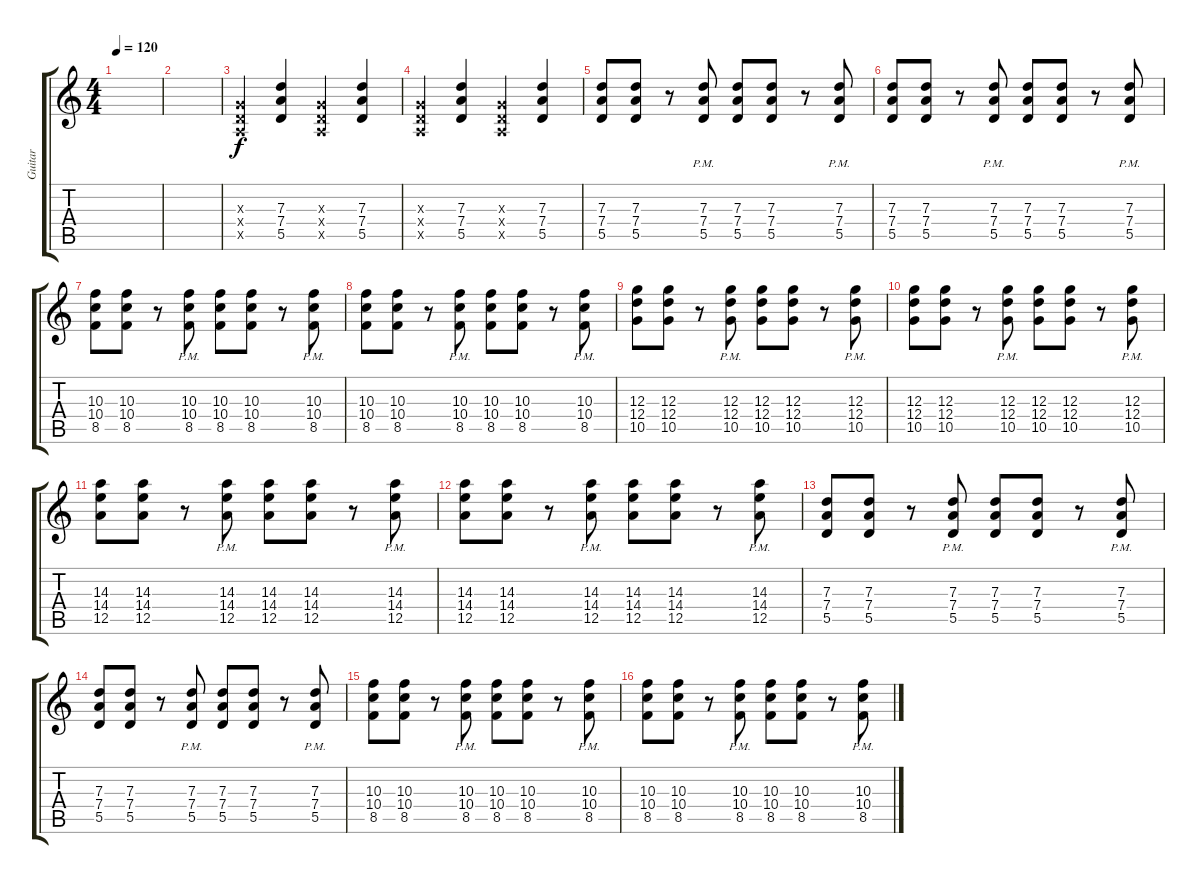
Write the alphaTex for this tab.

\track ("Guitar" "Guitar") {instrument overdrivenguitar}
\staff {score tabs}
\tuning (E4 B3 G3 D3 A2 E2) {hide}
\ts (4 4)
\tempo 120
\clef g2
\ks c
|
|
(0.3{x} 0.4{x} 0.5{x}).4 (7.3 7.4 5.5).4 (0.3{x} 0.4{x} 0.5{x}).4 (7.3 7.4 5.5).4 |
(0.3{x} 0.4{x} 0.5{x}).4 (7.3 7.4 5.5).4 (0.3{x} 0.4{x} 0.5{x}).4 (7.3 7.4 5.5).4 |
(7.3 7.4 5.5).8 (7.3 7.4 5.5).8 r.8 (7.3{pm} 7.4{pm} 5.5{pm}).8 (7.3 7.4 5.5).8 (7.3 7.4 5.5).8 r.8 (7.3{pm} 7.4{pm} 5.5{pm}).8 |
(7.3 7.4 5.5).8 (7.3 7.4 5.5).8 r.8 (7.3{pm} 7.4{pm} 5.5{pm}).8 (7.3 7.4 5.5).8 (7.3 7.4 5.5).8 r.8 (7.3{pm} 7.4{pm} 5.5{pm}).8 |
(10.3 10.4 8.5).8 (10.3 10.4 8.5).8 r.8 (10.3{pm} 10.4{pm} 8.5{pm}).8 (10.3 10.4 8.5).8 (10.3 10.4 8.5).8 r.8 (10.3{pm} 10.4{pm} 8.5{pm}).8 |
(10.3 10.4 8.5).8 (10.3 10.4 8.5).8 r.8 (10.3{pm} 10.4{pm} 8.5{pm}).8 (10.3 10.4 8.5).8 (10.3 10.4 8.5).8 r.8 (10.3{pm} 10.4{pm} 8.5{pm}).8 |
(12.3 12.4 10.5).8 (12.3 12.4 10.5).8 r.8 (12.3{pm} 12.4{pm} 10.5{pm}).8 (12.3 12.4 10.5).8 (12.3 12.4 10.5).8 r.8 (12.3{pm} 12.4{pm} 10.5{pm}).8 |
(12.3 12.4 10.5).8 (12.3 12.4 10.5).8 r.8 (12.3{pm} 12.4{pm} 10.5{pm}).8 (12.3 12.4 10.5).8 (12.3 12.4 10.5).8 r.8 (12.3{pm} 12.4{pm} 10.5{pm}).8 |
(14.3 14.4 12.5).8 (14.3 14.4 12.5).8 r.8 (14.3{pm} 14.4{pm} 12.5{pm}).8 (14.3 14.4 12.5).8 (14.3 14.4 12.5).8 r.8 (14.3{pm} 14.4{pm} 12.5{pm}).8 |
(14.3 14.4 12.5).8 (14.3 14.4 12.5).8 r.8 (14.3{pm} 14.4{pm} 12.5{pm}).8 (14.3 14.4 12.5).8 (14.3 14.4 12.5).8 r.8 (14.3{pm} 14.4{pm} 12.5{pm}).8 |
(7.3 7.4 5.5).8 (7.3 7.4 5.5).8 r.8 (7.3{pm} 7.4{pm} 5.5{pm}).8 (7.3 7.4 5.5).8 (7.3 7.4 5.5).8 r.8 (7.3{pm} 7.4{pm} 5.5{pm}).8 |
(7.3 7.4 5.5).8 (7.3 7.4 5.5).8 r.8 (7.3{pm} 7.4{pm} 5.5{pm}).8 (7.3 7.4 5.5).8 (7.3 7.4 5.5).8 r.8 (7.3{pm} 7.4{pm} 5.5{pm}).8 |
(10.3 10.4 8.5).8 (10.3 10.4 8.5).8 r.8 (10.3{pm} 10.4{pm} 8.5{pm}).8 (10.3 10.4 8.5).8 (10.3 10.4 8.5).8 r.8 (10.3{pm} 10.4{pm} 8.5{pm}).8 |
(10.3 10.4 8.5).8 (10.3 10.4 8.5).8 r.8 (10.3{pm} 10.4{pm} 8.5{pm}).8 (10.3 10.4 8.5).8 (10.3 10.4 8.5).8 r.8 (10.3{pm} 10.4{pm} 8.5{pm}).8
